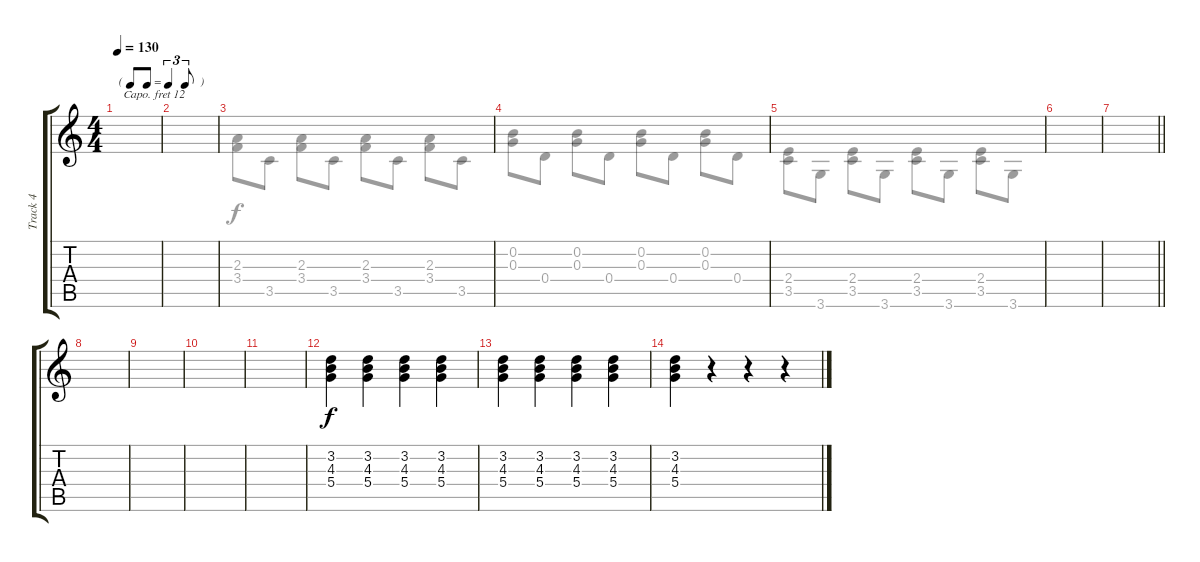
\track ("Track 4" "Track 4") {instrument acousticgrandpiano}
\staff {score tabs}
\capo 12
\tuning (E4 B3 G3 D3 A2 E2) {hide}
\voice
\ts (4 4)
\tf triplet8th
\tempo 130
\clef g2
\ks c
|
|
|
|
|
|
\barLineRight lightlight
|
|
|
|
|
(3.2 4.3 5.4).4 (3.2 4.3 5.4).4 (3.2 4.3 5.4).4 (3.2 4.3 5.4).4 |
(3.2 4.3 5.4).4 (3.2 4.3 5.4).4 (3.2 4.3 5.4).4 (3.2 4.3 5.4).4 |
(3.2 4.3 5.4).4 r.4 r.4 r.4 |
|
\voice
\clef g2
\ottava regular
\simile none
\ks c
|
|
(2.3 3.4).8 3.5.8 (2.3 3.4).8 3.5.8 (2.3 3.4).8 3.5.8 (2.3 3.4).8 3.5.8 |
(0.2 0.3).8 0.4.8 (0.2 0.3).8 0.4.8 (0.2 0.3).8 0.4.8 (0.2 0.3).8 0.4.8 |
(2.4 3.5).8 3.6.8 (2.4 3.5).8 3.6.8 (2.4 3.5).8 3.6.8 (2.4 3.5).8 3.6.8 |
|
\barLineRight lightlight
|
|
|
|
|
|
|
|
|
